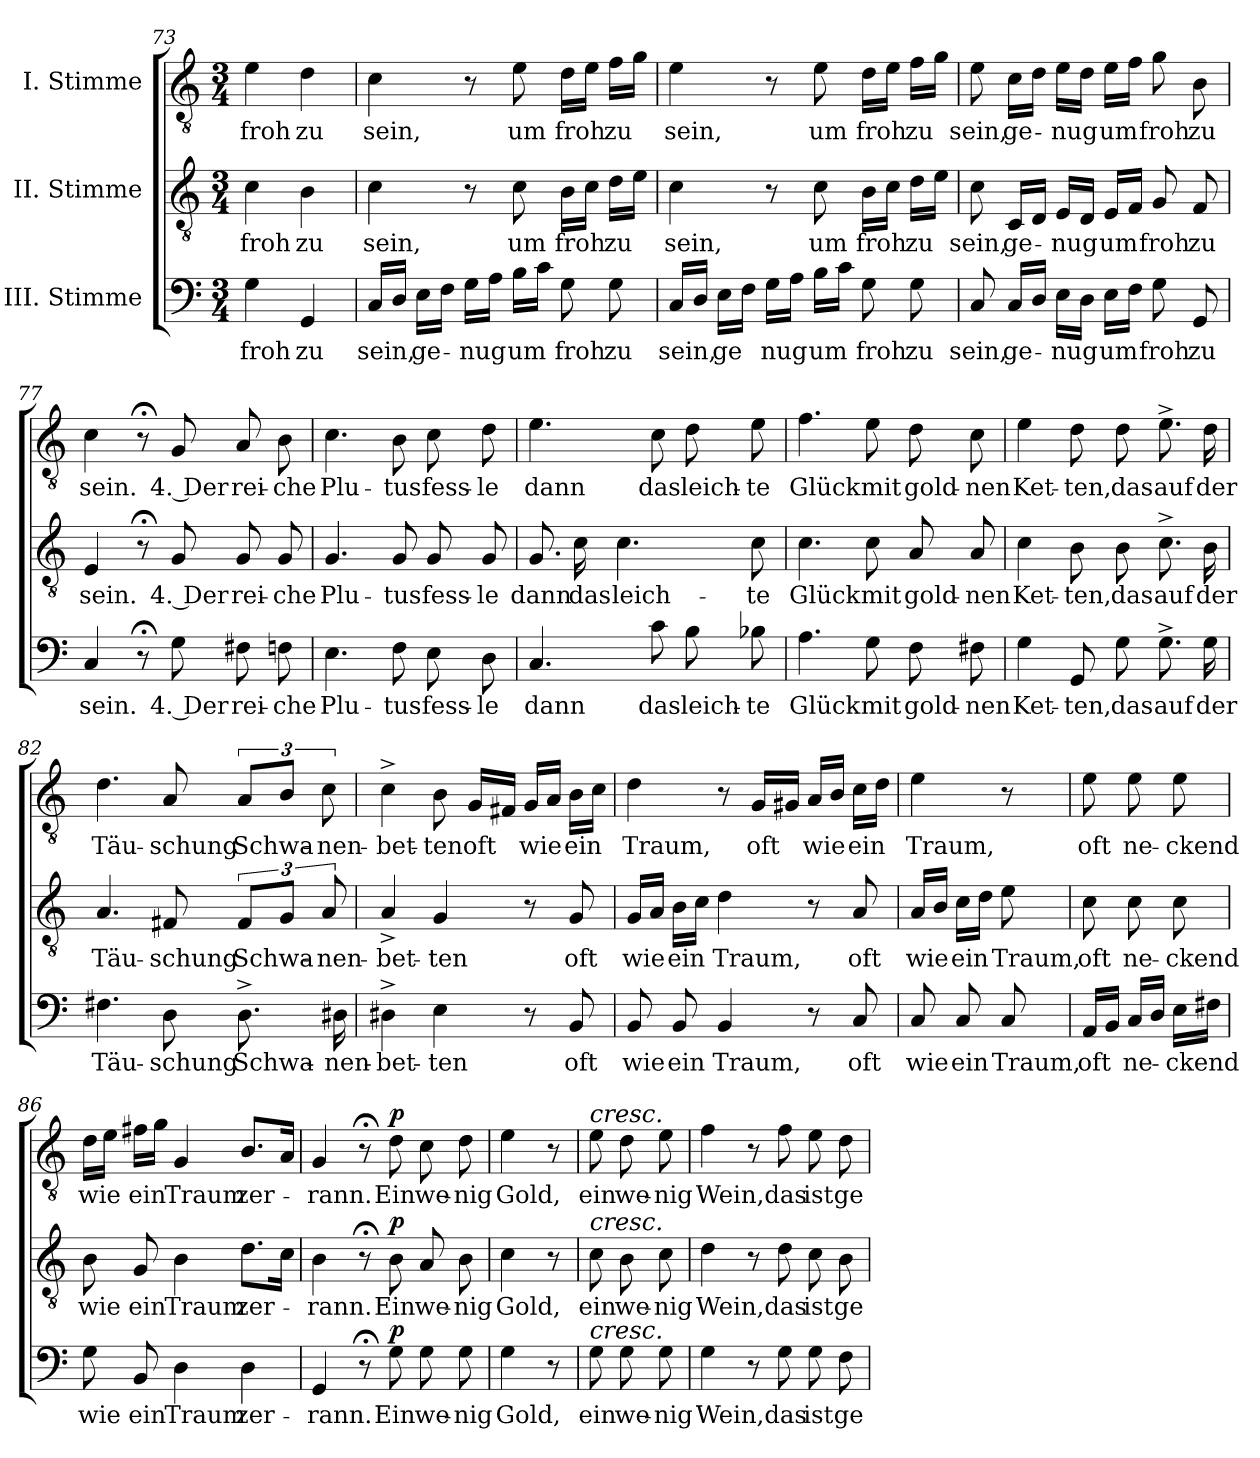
**kern	**text	**dynam	**kern	**text	**dynam	**kern	**text	**dynam
*part3	*part3	*part3	*part2	*part2	*part2	*part1	*part1	*part1
*staff3	*staff3	*staff3	*staff2	*staff2	*staff2	*staff1	*staff1	*staff1
*I"III. Stimme	*	*	*I"II. Stimme	*	*	*I"I. Stimme	*	*
!!LO:LB:g=z
*clefF4	*	*	*clefGv2	*	*	*clefGv2	*	*
*k[]	*	*	*k[]	*	*	*k[]	*	*
*M3/4	*	*	*M3/4	*	*	*M3/4	*	*
=73X3	=73X3	=73X3	=73X3	=73X3	=73X3	=73X3	=73X3	=73X3
!	!LO:LY:b	!	!	!LO:LY:b	!	!	!LO:LY:b	!
4G\	froh	.	4c\	froh	.	4e\	froh	.
!	!LO:LY:b	!	!	!LO:LY:b	!	!	!LO:LY:b	!
4GG/	zu	.	4B\	zu	.	4d\	zu	.
=74	=74	=74	=74	=74	=74	=74	=74	=74
!	!LO:LY:b	!	!	!LO:LY:b	!	!	!LO:LY:b	!
16C/LL	sein,	.	4c\	sein,	.	4c\	sein,	.
16D/JJ	.	.	.	.	.	.	.	.
!	!LO:LY:b	!	!	!	!	!	!	!
16E\LL	ge-	.	.	.	.	.	.	.
16F\JJ	.	.	.	.	.	.	.	.
!	!LO:LY:b	!	!	!	!	!	!	!
16G\LL	-nug	.	8r	.	.	8r	.	.
16A\JJ	.	.	.	.	.	.	.	.
!	!LO:LY:b	!	!	!LO:LY:b	!	!	!LO:LY:b	!
16B\LL	um	.	8c\	um	.	8e\	um	.
16c\JJ	.	.	.	.	.	.	.	.
!	!LO:LY:b	!	!	!LO:LY:b	!	!	!LO:LY:b	!
8G\	froh	.	16B\LL	froh	.	16d\LL	froh	.
.	.	.	16c\JJ	.	.	16e\JJ	.	.
!	!LO:LY:b	!	!	!LO:LY:b	!	!	!LO:LY:b	!
8G\	zu	.	16d\LL	zu	.	16f\LL	zu	.
.	.	.	16e\JJ	.	.	16g\JJ	.	.
=75	=75	=75	=75	=75	=75	=75	=75	=75
!	!LO:LY:b	!	!	!LO:LY:b	!	!	!LO:LY:b	!
16C/LL	sein,	.	4c\	sein,	.	4e\	sein,	.
16D/JJ	.	.	.	.	.	.	.	.
!	!LO:LY:b	!	!	!	!	!	!	!
16E\LL	ge	.	.	.	.	.	.	.
16F\JJ	.	.	.	.	.	.	.	.
!	!LO:LY:b	!	!	!	!	!	!	!
16G\LL	nug	.	8r	.	.	8r	.	.
16A\JJ	.	.	.	.	.	.	.	.
!	!LO:LY:b	!	!	!LO:LY:b	!	!	!LO:LY:b	!
16B\LL	um	.	8c\	um	.	8e\	um	.
16c\JJ	.	.	.	.	.	.	.	.
!	!LO:LY:b	!	!	!LO:LY:b	!	!	!LO:LY:b	!
8G\	froh	.	16B\LL	froh	.	16d\LL	froh	.
.	.	.	16c\JJ	.	.	16e\JJ	.	.
!	!LO:LY:b	!	!	!LO:LY:b	!	!	!LO:LY:b	!
8G\	zu	.	16d\LL	zu	.	16f\LL	zu	.
.	.	.	16e\JJ	.	.	16g\JJ	.	.
!!LO:LB:g=z
=76	=76	=76	=76	=76	=76	=76	=76	=76
!	!LO:LY:b	!	!	!LO:LY:b	!	!	!LO:LY:b	!
8C/	sein,	.	8c\	sein,	.	8e\	sein,	.
!	!LO:LY:b	!	!	!LO:LY:b	!	!	!LO:LY:b	!
16C/LL	ge-	.	16C/LL	ge-	.	16c\LL	ge-	.
16D/JJ	.	.	16D/JJ	.	.	16d\JJ	.	.
!	!LO:LY:b	!	!	!LO:LY:b	!	!	!LO:LY:b	!
16E\LL	-nug	.	16E/LL	-nug	.	16e\LL	-nug	.
16D\JJ	.	.	16D/JJ	.	.	16d\JJ	.	.
!	!LO:LY:b	!	!	!LO:LY:b	!	!	!LO:LY:b	!
16E\LL	um	.	16E/LL	um	.	16e\LL	um	.
16F\JJ	.	.	16F/JJ	.	.	16f\JJ	.	.
!	!LO:LY:b	!	!	!LO:LY:b	!	!	!LO:LY:b	!
8G\	froh	.	8G/	froh	.	8g\	froh	.
!	!LO:LY:b	!	!	!LO:LY:b	!	!	!LO:LY:b	!
8GG/	zu	.	8F/	zu	.	8B\	zu	.
=77	=77	=77	=77	=77	=77	=77	=77	=77
!	!LO:LY:b	!	!	!LO:LY:b	!	!	!LO:LY:b	!
4C/	sein.	.	4E/	sein.	.	4c\	sein.	.
8r;<	.	.	8r;<	.	.	8r;<	.	.
!	!LO:LY:b	!	!	!LO:LY:b	!	!	!LO:LY:b	!
8G\	4. Der	.	8G/	4. Der	.	8G/	4. Der	.
!	!LO:LY:b	!	!	!LO:LY:b	!	!	!LO:LY:b	!
8F#X\	rei-	.	8G/	rei-	.	8A/	rei-	.
!	!LO:LY:b	!	!	!LO:LY:b	!	!	!LO:LY:b	!
8Fn\	-che	.	8G/	-che	.	8B\	-che	.
=78	=78	=78	=78	=78	=78	=78	=78	=78
!	!LO:LY:b	!	!	!LO:LY:b	!	!	!LO:LY:b	!
4.E\	Plu-	.	4.G/	Plu-	.	4.c\	Plu-	.
!	!LO:LY:b	!	!	!LO:LY:b	!	!	!LO:LY:b	!
8F\	-tus	.	8G/	-tus	.	8B\	-tus	.
!	!LO:LY:b	!	!	!LO:LY:b	!	!	!LO:LY:b	!
8E\	fess-	.	8G/	fess-	.	8c\	fess-	.
!	!LO:LY:b	!	!	!LO:LY:b	!	!	!LO:LY:b	!
8D\	-le	.	8G/	-le	.	8d\	-le	.
!!LO:LB:g=z
=79	=79	=79	=79	=79	=79	=79	=79	=79
!	!LO:LY:b	!	!	!LO:LY:b	!	!	!LO:LY:b	!
4.C/	dann	.	8.G/	dann	.	4.e\	dann	.
!	!	!	!	!LO:LY:b	!	!	!	!
.	.	.	16c\	das	.	.	.	.
!	!	!	!	!LO:LY:b	!	!	!	!
.	.	.	4.c\	leich-	.	.	.	.
!	!LO:LY:b	!	!	!	!	!	!LO:LY:b	!
8c\	das	.	.	.	.	8c\	das	.
!	!LO:LY:b	!	!	!	!	!	!LO:LY:b	!
8B\	leich-	.	.	.	.	8d\	leich-	.
!	!LO:LY:b	!	!	!LO:LY:b	!	!	!LO:LY:b	!
8B-X\	-te	.	8c\	-te	.	8e\	-te	.
=80	=80	=80	=80	=80	=80	=80	=80	=80
!	!LO:LY:b	!	!	!LO:LY:b	!	!	!LO:LY:b	!
4.A\	Glück	.	4.c\	Glück	.	4.f\	Glück	.
!	!LO:LY:b	!	!	!LO:LY:b	!	!	!LO:LY:b	!
8G\	mit	.	8c\	mit	.	8e\	mit	.
!	!LO:LY:b	!	!	!LO:LY:b	!	!	!LO:LY:b	!
8F\	gold-	.	8A/	gold-	.	8d\	gold-	.
!	!LO:LY:b	!	!	!LO:LY:b	!	!	!LO:LY:b	!
8F#X\	-nen	.	8A/	-nen	.	8c\	-nen	.
=81	=81	=81	=81	=81	=81	=81	=81	=81
!	!LO:LY:b	!	!	!LO:LY:b	!	!	!LO:LY:b	!
4G\	Ket-	.	4c\	Ket-	.	4e\	Ket-	.
!	!LO:LY:b	!	!	!LO:LY:b	!	!	!LO:LY:b	!
8GG/	-ten,	.	8B\	-ten,	.	8d\	-ten,	.
!	!LO:LY:b	!	!	!LO:LY:b	!	!	!LO:LY:b	!
8G\	das	.	8B\	das	.	8d\	das	.
!	!LO:LY:b	!	!	!LO:LY:b	!	!	!LO:LY:b	!
8.G^\	auf	.	8.c^\	auf	.	8.e^\	auf	.
!	!LO:LY:b	!	!	!LO:LY:b	!	!	!LO:LY:b	!
16G\	der	.	16B\	der	.	16d\	der	.
=82	=82	=82	=82	=82	=82	=82	=82	=82
!	!LO:LY:b	!	!	!LO:LY:b	!	!	!LO:LY:b	!
4.F#X\	Täu-	.	4.A/	Täu-	.	4.d\	Täu-	.
!	!LO:LY:b	!	!	!LO:LY:b	!	!	!LO:LY:b	!
8D\	-schung	.	8F#X/	-schung	.	8A/	-schung	.
!	!LO:LY:b	!	!	!LO:LY:b	!	!	!LO:LY:b	!
8.D^\	Schwa-	.	12F#/L	Schwa-	.	12A/L	Schwa-	.
.	.	.	12G/J	.	.	12B/J	.	.
!	!	!	!	!LO:LY:b	!	!	!LO:LY:b	!
.	.	.	12A/	-nen-	.	12c\	-nen-	.
!	!LO:LY:b	!	!	!	!	!	!	!
16D#X\	-nen-	.	.	.	.	.	.	.
!!LO:PB:g=z
=83	=83	=83	=83	=83	=83	=83	=83	=83
!	!LO:LY:b	!	!	!LO:LY:b	!	!	!LO:LY:b	!
4D#X^\	-bet-	.	4A^/	-bet-	.	4c^\	-bet-	.
!	!LO:LY:b	!	!	!LO:LY:b	!	!	!LO:LY:b	!
4E\	-ten	.	4G/	-ten	.	8B\	-ten	.
!	!	!	!	!	!	!	!LO:LY:b	!
.	.	.	.	.	.	16G/LL	oft	.
.	.	.	.	.	.	16F#X/JJ	.	.
!	!	!	!	!	!	!	!LO:LY:b	!
8r	.	.	8r	.	.	16G/LL	wie	.
.	.	.	.	.	.	16A/JJ	.	.
!	!LO:LY:b	!	!	!LO:LY:b	!	!	!LO:LY:b	!
8BB/	oft	.	8G/	oft	.	16B\LL	ein	.
.	.	.	.	.	.	16c\JJ	.	.
=84	=84	=84	=84	=84	=84	=84	=84	=84
!	!LO:LY:b	!	!	!LO:LY:b	!	!	!LO:LY:b	!
8BB/	wie	.	16G/LL	wie	.	4d\	Traum,	.
.	.	.	16A/JJ	.	.	.	.	.
!	!LO:LY:b	!	!	!LO:LY:b	!	!	!	!
8BB/	ein	.	16B\LL	ein	.	.	.	.
.	.	.	16c\JJ	.	.	.	.	.
!	!LO:LY:b	!	!	!LO:LY:b	!	!	!	!
4BB/	Traum,	.	4d\	Traum,	.	8r	.	.
!	!	!	!	!	!	!	!LO:LY:b	!
.	.	.	.	.	.	16G/LL	oft	.
.	.	.	.	.	.	16G#X/JJ	.	.
!	!	!	!	!	!	!	!LO:LY:b	!
8r	.	.	8r	.	.	16A/LL	wie	.
.	.	.	.	.	.	16B/JJ	.	.
!	!LO:LY:b	!	!	!LO:LY:b	!	!	!LO:LY:b	!
8C/	oft	.	8A/	oft	.	16c\LL	ein	.
.	.	.	.	.	.	16d\JJ	.	.
=85	=85	=85	=85	=85	=85	=85	=85	=85
!	!LO:LY:b	!	!	!LO:LY:b	!	!	!LO:LY:b	!
8C/	wie	.	16A/LL	wie	.	4e\	Traum,	.
.	.	.	16B/JJ	.	.	.	.	.
!	!LO:LY:b	!	!	!LO:LY:b	!	!	!	!
8C/	ein	.	16c\LL	ein	.	.	.	.
.	.	.	16d\JJ	.	.	.	.	.
!	!LO:LY:b	!	!	!LO:LY:b	!	!	!	!
8C/	Traum,	.	8e\	Traum,	.	8r	.	.
!!LO:LB:g=z
=85X4	=85X4	=85X4	=85X4	=85X4	=85X4	=85X4	=85X4	=85X4
!	!LO:LY:b	!	!	!LO:LY:b	!	!	!LO:LY:b	!
16AA/LL	oft	.	8c\	oft	.	8e\	oft	.
16BB/JJ	.	.	.	.	.	.	.	.
!	!LO:LY:b	!	!	!LO:LY:b	!	!	!LO:LY:b	!
16C/LL	ne-	.	8c\	ne-	.	8e\	ne-	.
16D/JJ	.	.	.	.	.	.	.	.
!	!LO:LY:b	!	!	!LO:LY:b	!	!	!LO:LY:b	!
16E\LL	-ckend	.	8c\	-ckend	.	8e\	-ckend	.
16F#X\JJ	.	.	.	.	.	.	.	.
=86	=86	=86	=86	=86	=86	=86	=86	=86
!	!LO:LY:b	!	!	!LO:LY:b	!	!	!LO:LY:b	!
8G\	wie	.	8B\	wie	.	16d\LL	wie	.
.	.	.	.	.	.	16e\JJ	.	.
!	!LO:LY:b	!	!	!LO:LY:b	!	!	!LO:LY:b	!
8BB/	ein	.	8G/	ein	.	16f#X\LL	ein	.
.	.	.	.	.	.	16g\JJ	.	.
!	!LO:LY:b	!	!	!LO:LY:b	!	!	!LO:LY:b	!
4D\	Traum	.	4B\	Traum	.	4G/	Traum	.
!	!LO:LY:b	!	!	!LO:LY:b	!	!	!LO:LY:b	!
4D\	zer-	.	8.d\L	zer-	.	8.B/L	zer-	.
.	.	.	16c\Jk	.	.	16A/Jk	.	.
=87	=87	=87	=87	=87	=87	=87	=87	=87
!	!LO:LY:b	!	!	!LO:LY:b	!	!	!LO:LY:b	!
4GG/	-rann.	.	4B\	-rann.	.	4G/	-rann.	.
8r;<	.	.	8r;<	.	.	8r;<	.	.
!	!LO:LY:b	!LO:DY:a	!	!LO:LY:b	!LO:DY:a	!	!LO:LY:b	!LO:DY:a
8G\	Ein	p	8B\	Ein	p	8d\	Ein	p
!	!LO:LY:b	!	!	!LO:LY:b	!	!	!LO:LY:b	!
8G\	we-	.	8A/	we-	.	8c\	we-	.
!	!LO:LY:b	!	!	!LO:LY:b	!	!	!LO:LY:b	!
8G\	-nig	.	8B\	-nig	.	8d\	-nig	.
=88	=88	=88	=88	=88	=88	=88	=88	=88
!	!LO:LY:b	!	!	!LO:LY:b	!	!	!LO:LY:b	!
4G\	Gold,	.	4c\	Gold,	.	4e\	Gold,	.
8r	.	.	8r	.	.	8r	.	.
!!LO:LB:g=z
=88X5	=88X5	=88X5	=88X5	=88X5	=88X5	=88X5	=88X5	=88X5
!	!	!	!	!	!	!LO:TX:a:i:t=cresc.	!	!
!	!	!	!LO:TX:a:i:t=cresc.	!	!	!	!	!
!LO:TX:a:i:t=cresc.	!	!	!	!	!	!	!	!
!	!LO:LY:b	!	!	!LO:LY:b	!	!	!LO:LY:b	!
8G\	ein	.	8c\	ein	.	8e\	ein	.
!	!LO:LY:b	!	!	!LO:LY:b	!	!	!LO:LY:b	!
8G\	we-	.	8B\	we-	.	8d\	we-	.
!	!LO:LY:b	!	!	!LO:LY:b	!	!	!LO:LY:b	!
8G\	-nig	.	8c\	-nig	.	8e\	-nig	.
=89	=89	=89	=89	=89	=89	=89	=89	=89
!	!LO:LY:b	!	!	!LO:LY:b	!	!	!LO:LY:b	!
4G\	Wein,	.	4d\	Wein,	.	4f\	Wein,	.
8r	.	.	8r	.	.	8r	.	.
!	!LO:LY:b	!	!	!LO:LY:b	!	!	!LO:LY:b	!
8G\	das	.	8d\	das	.	8f\	das	.
!	!LO:LY:b	!	!	!LO:LY:b	!	!	!LO:LY:b	!
8G\	ist	.	8c\	ist	.	8e\	ist	.
!	!LO:LY:b	!	!	!LO:LY:b	!	!	!LO:LY:b	!
8F\	ge-	.	8B\	ge-	.	8d\	ge-	.
=	=	=	=	=	=	=	=	=
*-	*-	*-	*-	*-	*-	*-	*-	*-
